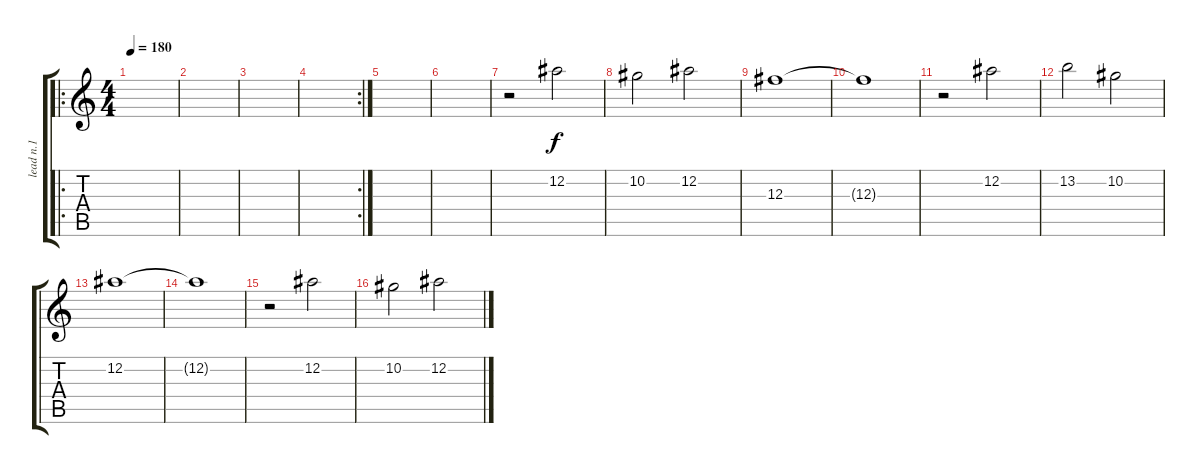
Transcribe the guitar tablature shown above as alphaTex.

\track ("lead n.1" "lead n.1") {instrument distortionguitar}
\staff {score tabs}
\tuning (Eb4 Bb3 Gb3 Db3 Ab2 Eb2) {hide}
\ro
\ts (4 4)
\tempo 180
\clef g2
\ks c
|
|
|
\rc 2
|
|
|
r.2 12.2.2 |
10.2.2 12.2.2 |
12.3.1 |
12.3{t}.1 |
r.2 12.2.2 |
13.2.2 10.2.2 |
12.2.1 |
12.2{t}.1 |
r.2 12.2.2 |
10.2.2 12.2.2
